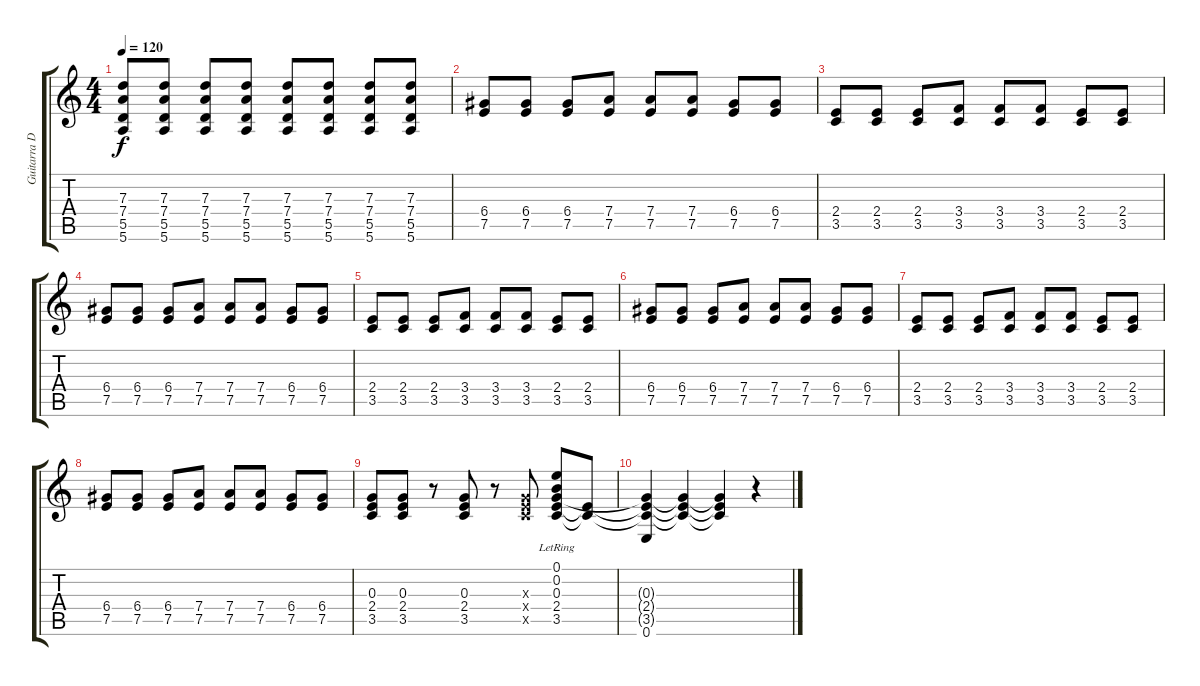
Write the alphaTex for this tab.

\track ("Guitarra Distorcion" "Guitarra D") {instrument distortionguitar}
\staff {score tabs}
\tuning (E4 B3 G3 D3 A2 E2) {hide}
\ts (4 4)
\tempo 120
\clef g2
\ks c
(7.3 7.4 5.5 5.6).8{dy f} (7.3 7.4 5.5 5.6).8 (7.3 7.4 5.5 5.6).8 (7.3 7.4 5.5 5.6).8 (7.3 7.4 5.5 5.6).8 (7.3 7.4 5.5 5.6).8 (7.3 7.4 5.5 5.6).8 (7.3 7.4 5.5 5.6).8 |
(6.4 7.5).8 (6.4 7.5).8 (6.4 7.5).8 (7.4 7.5).8 (7.4 7.5).8 (7.4 7.5).8 (6.4 7.5).8 (6.4 7.5).8 |
(2.4 3.5).8 (2.4 3.5).8 (2.4 3.5).8 (3.4 3.5).8 (3.4 3.5).8 (3.4 3.5).8 (2.4 3.5).8 (2.4 3.5).8 |
(6.4 7.5).8 (6.4 7.5).8 (6.4 7.5).8 (7.4 7.5).8 (7.4 7.5).8 (7.4 7.5).8 (6.4 7.5).8 (6.4 7.5).8 |
(2.4 3.5).8 (2.4 3.5).8 (2.4 3.5).8 (3.4 3.5).8 (3.4 3.5).8 (3.4 3.5).8 (2.4 3.5).8 (2.4 3.5).8 |
(6.4 7.5).8 (6.4 7.5).8 (6.4 7.5).8 (7.4 7.5).8 (7.4 7.5).8 (7.4 7.5).8 (6.4 7.5).8 (6.4 7.5).8 |
(2.4 3.5).8 (2.4 3.5).8 (2.4 3.5).8 (3.4 3.5).8 (3.4 3.5).8 (3.4 3.5).8 (2.4 3.5).8 (2.4 3.5).8 |
(6.4 7.5).8 (6.4 7.5).8 (6.4 7.5).8 (7.4 7.5).8 (7.4 7.5).8 (7.4 7.5).8 (6.4 7.5).8 (6.4 7.5).8 |
(0.3 2.4 3.5).8 (0.3 2.4 3.5).8 r.8 (0.3 2.4 3.5).8 r.8 (0.3{x} 2.4{x} 3.5{x}).8 (0.1{lr} 0.2 0.3 2.4 3.5).8 (2.4{t} 3.5{t}).8 |
(0.3{t} 2.4{t} 3.5{t} 0.6).4 (0.3{t} 2.4{t} 3.5{t}).4 (0.3{t} 2.4{t} 3.5{t}).4 r.4
